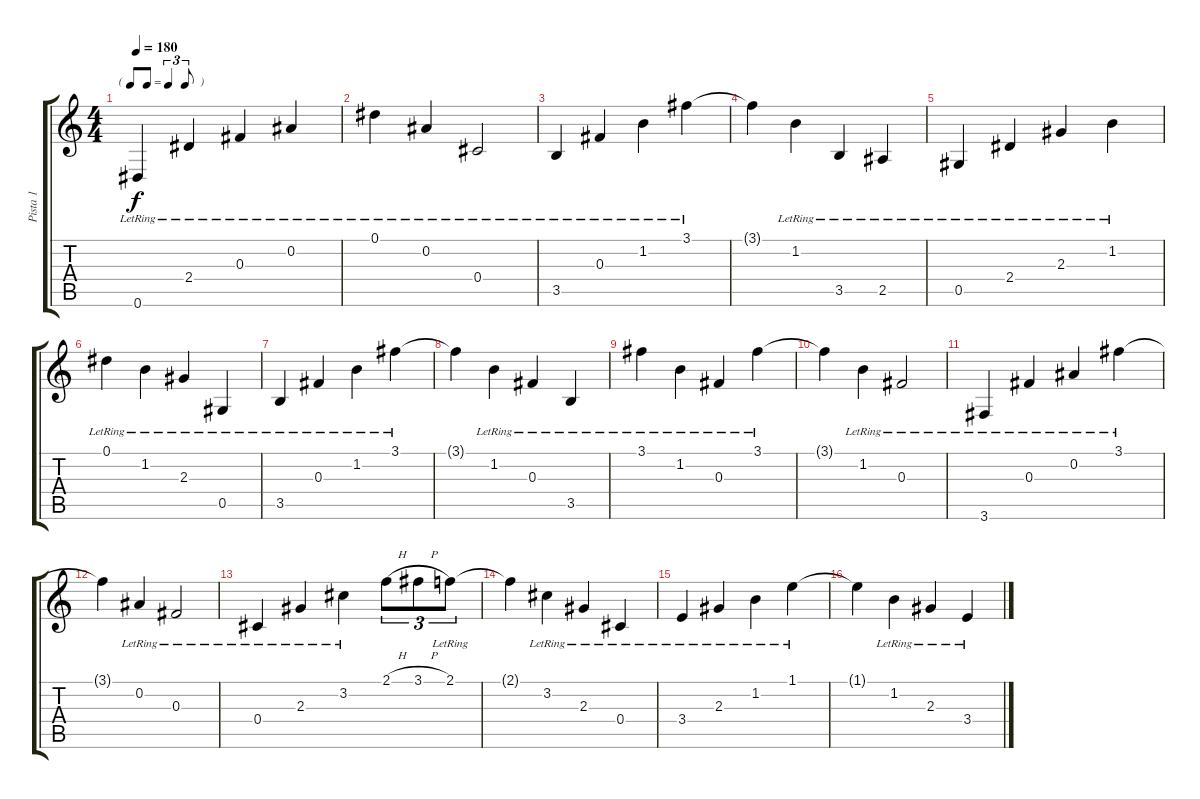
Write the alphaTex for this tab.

\track ("Pista 1" "Pista 1") {instrument electricguitarclean}
\staff {score tabs}
\tuning (Eb4 Bb3 Gb3 Db3 Ab2 Eb2) {hide}
\ts (4 4)
\tf triplet8th
\tempo 180
\clef g2
\ks c
0.6{lr}.4{dy f} 2.4{lr}.4 0.3{lr}.4 0.2{lr}.4 |
0.1{lr}.4 0.2{lr}.4 0.4{lr}.2 |
3.5{lr}.4 0.3{lr}.4 1.2{lr}.4 3.1{lr}.4 |
3.1{t}.4 1.2{lr}.4 3.5{lr}.4 2.5{lr}.4 |
0.5{lr}.4 2.4{lr}.4 2.3{lr}.4 1.2{lr}.4 |
0.1{lr}.4 1.2{lr}.4 2.3{lr}.4 0.5{lr}.4 |
3.5{lr}.4 0.3{lr}.4 1.2{lr}.4 3.1{lr}.4 |
3.1{t}.4 1.2{lr}.4 0.3{lr}.4 3.5{lr}.4 |
3.1{lr}.4 1.2{lr}.4 0.3{lr}.4 3.1{lr}.4 |
3.1{t}.4 1.2{lr}.4 0.3{lr}.2 |
3.6{lr}.4 0.3{lr}.4 0.2{lr}.4 3.1{lr}.4 |
3.1{t}.4 0.2{lr}.4 0.3{lr}.2 |
0.4{lr}.4 2.3{lr}.4 3.2{lr}.4 2.1{h}.8{tu (3 2)} 3.1{h}.8{tu (3 2)} 2.1{lr}.8{tu (3 2)} |
2.1{t}.4 3.2{lr}.4 2.3{lr}.4 0.4{lr}.4 |
3.4{lr}.4 2.3{lr}.4 1.2{lr}.4 1.1{lr}.4 |
1.1{t}.4 1.2{lr}.4 2.3{lr}.4 3.4{lr}.4
